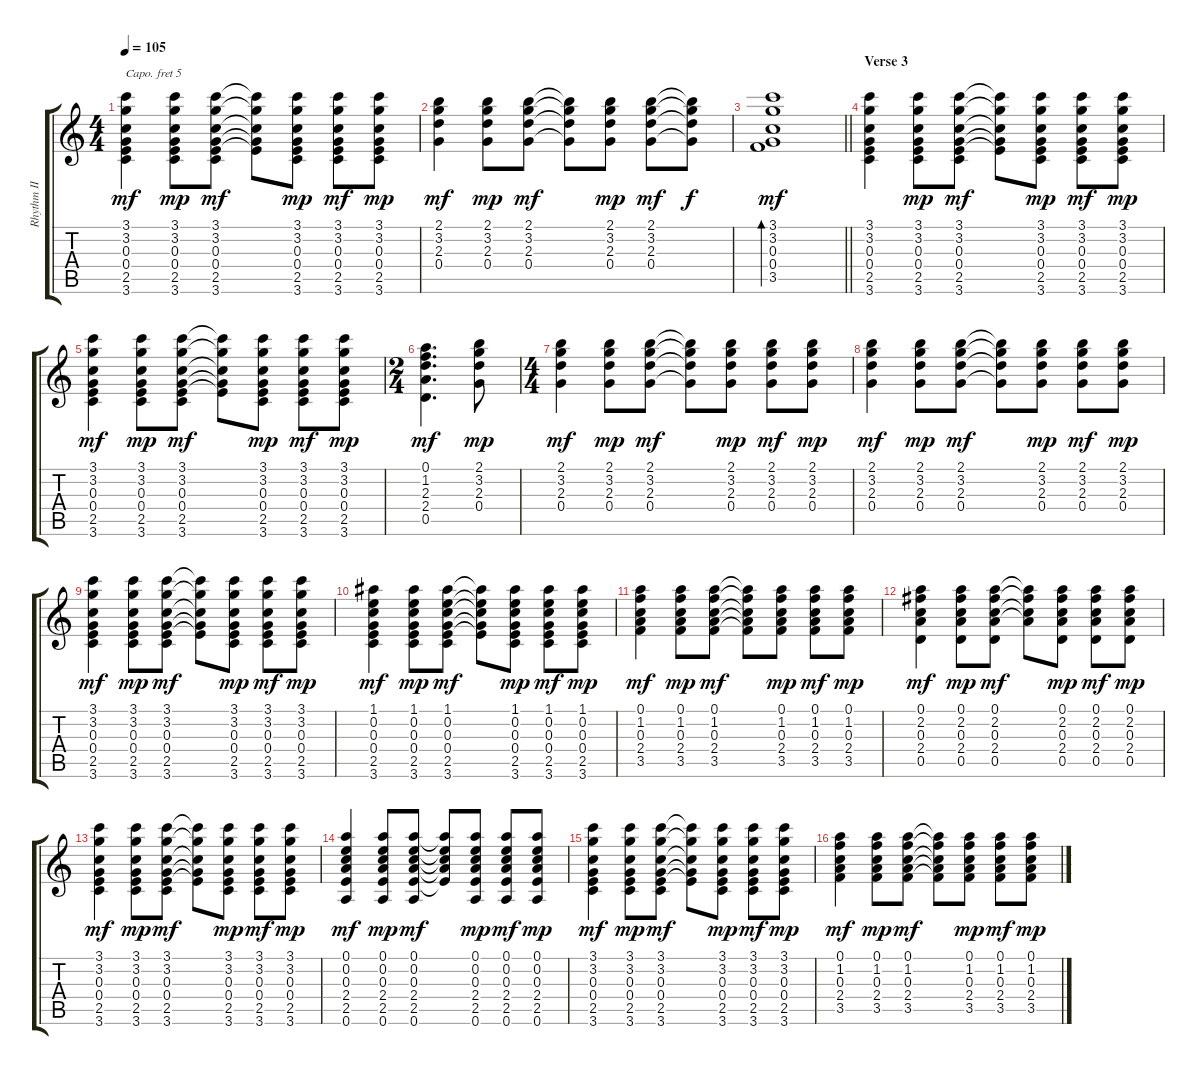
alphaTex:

\track ("Rhythm II" "Rhythm II") {instrument acousticguitarsteel}
\staff {score tabs}
\capo 5
\tuning (E4 B3 G3 D3 A2 E2) {hide}
\ts (4 4)
\tempo 105
\clef g2
\ks c
(3.1 3.2 0.3 0.4 2.5 3.6).4{dy mf} (3.1 3.2 0.3 0.4 2.5 3.6).8{dy mp} (3.1 3.2 0.3 0.4 2.5 3.6).8{dy mf} (3.1{t} 3.2{t} 0.3{t} 0.4{t} 2.5{t}).8 (3.1 3.2 0.3 0.4 2.5 3.6).8{dy mp} (3.1 3.2 0.3 0.4 2.5 3.6).8{dy mf} (3.1 3.2 0.3 0.4 2.5 3.6).8{dy mp} |
(2.1 3.2 2.3 0.4).4{dy mf} (2.1 3.2 2.3 0.4).8{dy mp} (2.1 3.2 2.3 0.4).8{dy mf} (2.1{t} 3.2{t} 2.3{t} 0.4{t}).8 (2.1 3.2 2.3 0.4).8{dy mp} (2.1 3.2 2.3 0.4).8{dy mf} (2.1{t} 3.2{t} 2.3{t} 0.4{t}).8{dy f} |
\barLineRight lightlight
(3.1 3.2 0.3 0.4 3.5).1{bd 60 dy mf} |
\section ("" "Verse 3")
(3.1 3.2 0.3 0.4 2.5 3.6).4 (3.1 3.2 0.3 0.4 2.5 3.6).8{dy mp} (3.1 3.2 0.3 0.4 2.5 3.6).8{dy mf} (3.1{t} 3.2{t} 0.3{t} 0.4{t} 2.5{t}).8 (3.1 3.2 0.3 0.4 2.5 3.6).8{dy mp} (3.1 3.2 0.3 0.4 2.5 3.6).8{dy mf} (3.1 3.2 0.3 0.4 2.5 3.6).8{dy mp} |
(3.1 3.2 0.3 0.4 2.5 3.6).4{dy mf} (3.1 3.2 0.3 0.4 2.5 3.6).8{dy mp} (3.1 3.2 0.3 0.4 2.5 3.6).8{dy mf} (3.1{t} 3.2{t} 0.3{t} 0.4{t} 2.5{t}).8 (3.1 3.2 0.3 0.4 2.5 3.6).8{dy mp} (3.1 3.2 0.3 0.4 2.5 3.6).8{dy mf} (3.1 3.2 0.3 0.4 2.5 3.6).8{dy mp} |
\ts (2 4)
(0.1 1.2 2.3 2.4 0.5).4{d dy mf} (2.1 3.2 2.3 0.4).8{dy mp} |
\ts (4 4)
(2.1 3.2 2.3 0.4).4{dy mf} (2.1 3.2 2.3 0.4).8{dy mp} (2.1 3.2 2.3 0.4).8{dy mf} (2.1{t} 3.2{t} 2.3{t} 0.4{t}).8 (2.1 3.2 2.3 0.4).8{dy mp} (2.1 3.2 2.3 0.4).8{dy mf} (2.1 3.2 2.3 0.4).8{dy mp} |
(2.1 3.2 2.3 0.4).4{dy mf} (2.1 3.2 2.3 0.4).8{dy mp} (2.1 3.2 2.3 0.4).8{dy mf} (2.1{t} 3.2{t} 2.3{t} 0.4{t}).8 (2.1 3.2 2.3 0.4).8{dy mp} (2.1 3.2 2.3 0.4).8{dy mf} (2.1 3.2 2.3 0.4).8{dy mp} |
(3.1 3.2 0.3 0.4 2.5 3.6).4{dy mf} (3.1 3.2 0.3 0.4 2.5 3.6).8{dy mp} (3.1 3.2 0.3 0.4 2.5 3.6).8{dy mf} (3.1{t} 3.2{t} 0.3{t} 0.4{t} 2.5{t}).8 (3.1 3.2 0.3 0.4 2.5 3.6).8{dy mp} (3.1 3.2 0.3 0.4 2.5 3.6).8{dy mf} (3.1 3.2 0.3 0.4 2.5 3.6).8{dy mp} |
(1.1 0.2 0.3 0.4 2.5 3.6).4{dy mf} (1.1 0.2 0.3 0.4 2.5 3.6).8{dy mp} (1.1 0.2 0.3 0.4 2.5 3.6).8{dy mf} (1.1{t} 0.2{t} 0.3{t} 0.4{t} 2.5{t}).8 (1.1 0.2 0.3 0.4 2.5 3.6).8{dy mp} (1.1 0.2 0.3 0.4 2.5 3.6).8{dy mf} (1.1 0.2 0.3 0.4 2.5 3.6).8{dy mp} |
(0.1 1.2 0.3 2.4 3.5).4{dy mf} (0.1 1.2 0.3 2.4 3.5).8{dy mp} (0.1 1.2 0.3 2.4 3.5).8{dy mf} (0.1{t} 1.2{t} 0.3{t} 2.4{t} 3.5{t}).8 (0.1 1.2 0.3 2.4 3.5).8{dy mp} (0.1 1.2 0.3 2.4 3.5).8{dy mf} (0.1 1.2 0.3 2.4 3.5).8{dy mp} |
(0.1 2.2 0.3 2.4 0.5).4{dy mf} (0.1 2.2 0.3 2.4 0.5).8{dy mp} (0.1 2.2 0.3 2.4 0.5).8{dy mf} (0.1{t} 2.2{t} 0.3{t} 2.4{t}).8 (0.1 2.2 0.3 2.4 0.5).8{dy mp} (0.1 2.2 0.3 2.4 0.5).8{dy mf} (0.1 2.2 0.3 2.4 0.5).8{dy mp} |
(3.1 3.2 0.3 0.4 2.5 3.6).4{dy mf} (3.1 3.2 0.3 0.4 2.5 3.6).8{dy mp} (3.1 3.2 0.3 0.4 2.5 3.6).8{dy mf} (3.1{t} 3.2{t} 0.3{t} 0.4{t} 2.5{t}).8 (3.1 3.2 0.3 0.4 2.5 3.6).8{dy mp} (3.1 3.2 0.3 0.4 2.5 3.6).8{dy mf} (3.1 3.2 0.3 0.4 2.5 3.6).8{dy mp} |
(0.1 0.2 0.3 2.4 2.5 0.6).4{dy mf} (0.1 0.2 0.3 2.4 2.5 0.6).8{dy mp} (0.1 0.2 0.3 2.4 2.5 0.6).8{dy mf} (0.1{t} 0.2{t} 0.3{t} 2.4{t} 2.5{t}).8 (0.1 0.2 0.3 2.4 2.5 0.6).8{dy mp} (0.1 0.2 0.3 2.4 2.5 0.6).8{dy mf} (0.1 0.2 0.3 2.4 2.5 0.6).8{dy mp} |
(3.1 3.2 0.3 0.4 2.5 3.6).4{dy mf} (3.1 3.2 0.3 0.4 2.5 3.6).8{dy mp} (3.1 3.2 0.3 0.4 2.5 3.6).8{dy mf} (3.1{t} 3.2{t} 0.3{t} 0.4{t} 2.5{t}).8 (3.1 3.2 0.3 0.4 2.5 3.6).8{dy mp} (3.1 3.2 0.3 0.4 2.5 3.6).8{dy mf} (3.1 3.2 0.3 0.4 2.5 3.6).8{dy mp} |
(0.1 1.2 0.3 2.4 3.5).4{dy mf} (0.1 1.2 0.3 2.4 3.5).8{dy mp} (0.1 1.2 0.3 2.4 3.5).8{dy mf} (0.1{t} 1.2{t} 0.3{t} 2.4{t} 3.5{t}).8 (0.1 1.2 0.3 2.4 3.5).8{dy mp} (0.1 1.2 0.3 2.4 3.5).8{dy mf} (0.1 1.2 0.3 2.4 3.5).8{dy mp}
